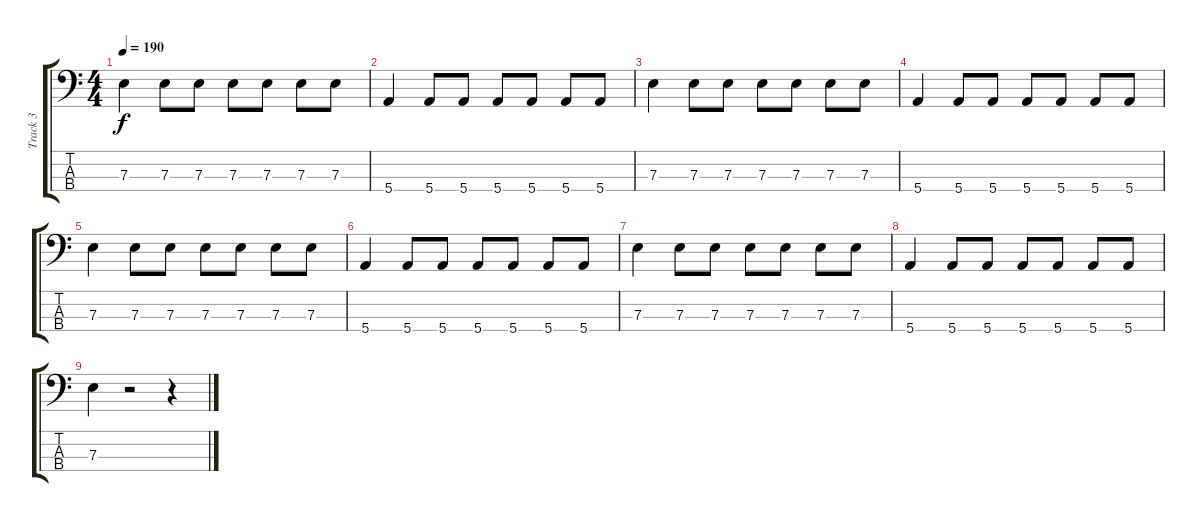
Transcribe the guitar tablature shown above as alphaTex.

\track ("Track 3" "Track 3") {instrument electricbassfinger}
\staff {score tabs}
\tuning (G2 D2 A1 E1) {hide}
\ts (4 4)
\tempo 190
\clef f4
\ks c
7.3.4{dy f} 7.3.8 7.3.8 7.3.8 7.3.8 7.3.8 7.3.8 |
5.4.4 5.4.8 5.4.8 5.4.8 5.4.8 5.4.8 5.4.8 |
7.3.4 7.3.8 7.3.8 7.3.8 7.3.8 7.3.8 7.3.8 |
5.4.4 5.4.8 5.4.8 5.4.8 5.4.8 5.4.8 5.4.8 |
7.3.4 7.3.8 7.3.8 7.3.8 7.3.8 7.3.8 7.3.8 |
5.4.4 5.4.8 5.4.8 5.4.8 5.4.8 5.4.8 5.4.8 |
7.3.4 7.3.8 7.3.8 7.3.8 7.3.8 7.3.8 7.3.8 |
5.4.4 5.4.8 5.4.8 5.4.8 5.4.8 5.4.8 5.4.8 |
7.3.4 r.2 r.4
